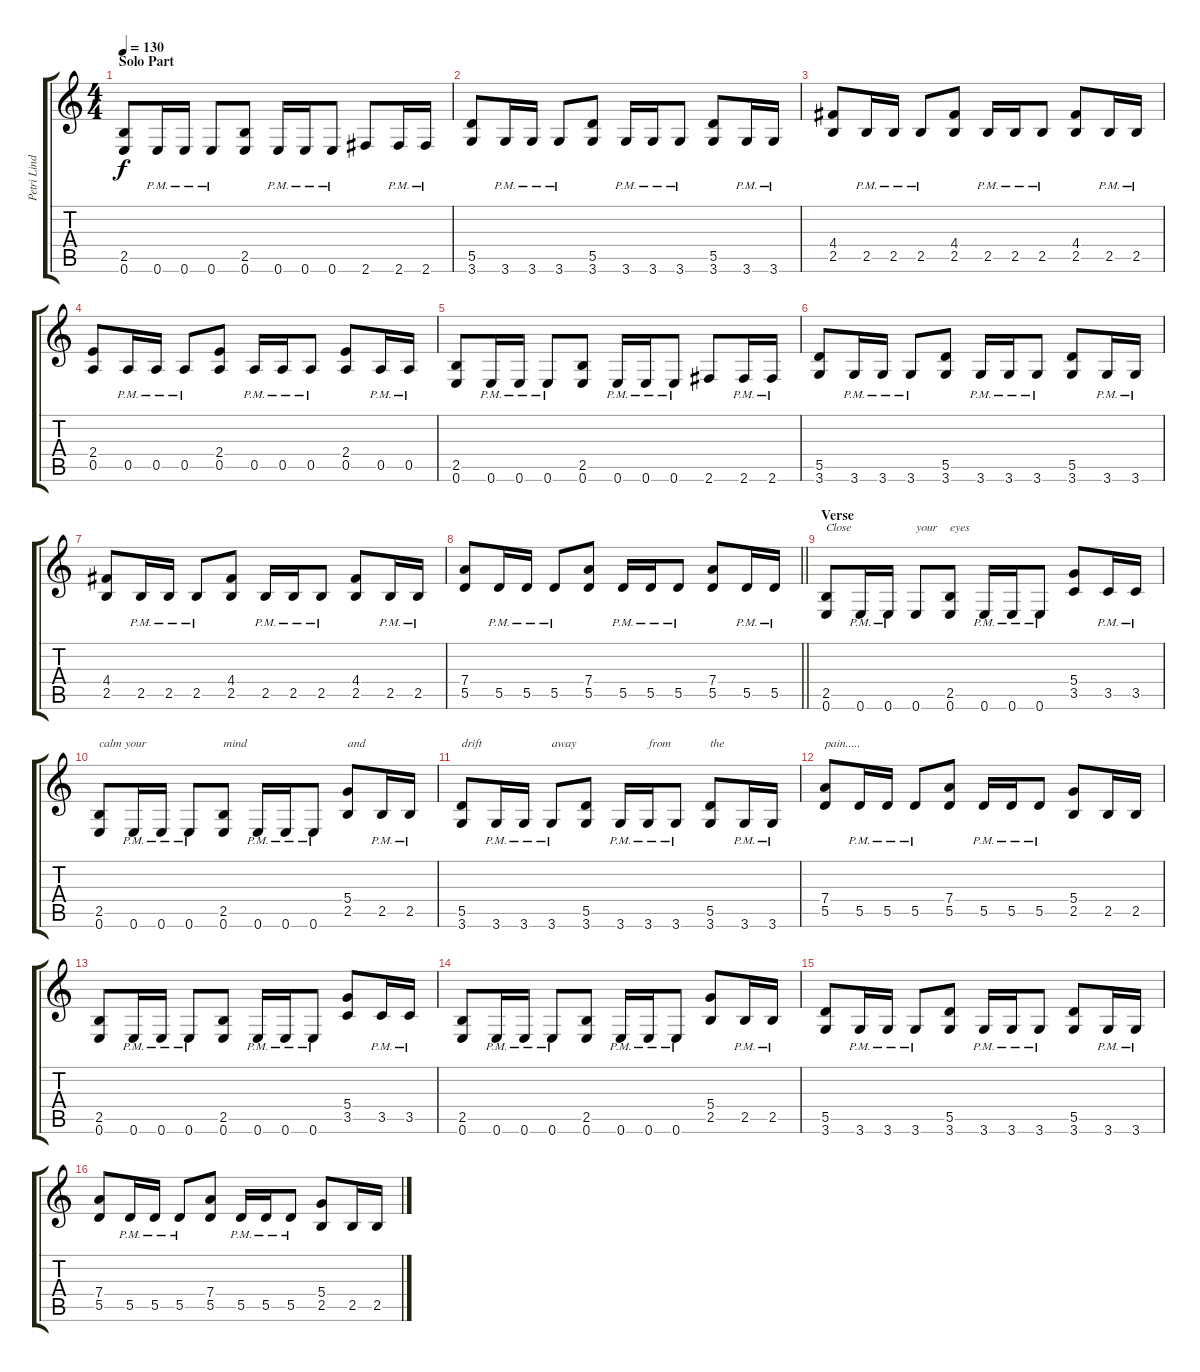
\track ("Petri Lindroos" "Petri Lind") {instrument distortionguitar}
\staff {score tabs}
\tuning (E4 B3 G3 D3 A2 E2) {hide}
\ts (4 4)
\section ("" "Solo Part")
\tempo 130
\clef g2
\ks c
(2.5 0.6).8{dy f} 0.6{pm}.16 0.6{pm}.16 0.6{pm}.8 (2.5 0.6).8 0.6{pm}.16 0.6{pm}.16 0.6{pm}.8 2.6.8 2.6{pm}.16 2.6{pm}.16 |
(5.5 3.6).8 3.6{pm}.16 3.6{pm}.16 3.6{pm}.8 (5.5 3.6).8 3.6{pm}.16 3.6{pm}.16 3.6{pm}.8 (5.5 3.6).8 3.6{pm}.16 3.6{pm}.16 |
(4.4 2.5).8 2.5{pm}.16 2.5{pm}.16 2.5{pm}.8 (4.4 2.5).8 2.5{pm}.16 2.5{pm}.16 2.5{pm}.8 (4.4 2.5).8 2.5{pm}.16 2.5{pm}.16 |
(2.4 0.5).8 0.5{pm}.16 0.5{pm}.16 0.5{pm}.8 (2.4 0.5).8 0.5{pm}.16 0.5{pm}.16 0.5{pm}.8 (2.4 0.5).8 0.5{pm}.16 0.5{pm}.16 |
(2.5 0.6).8 0.6{pm}.16 0.6{pm}.16 0.6{pm}.8 (2.5 0.6).8 0.6{pm}.16 0.6{pm}.16 0.6{pm}.8 2.6.8 2.6{pm}.16 2.6{pm}.16 |
(5.5 3.6).8 3.6{pm}.16 3.6{pm}.16 3.6{pm}.8 (5.5 3.6).8 3.6{pm}.16 3.6{pm}.16 3.6{pm}.8 (5.5 3.6).8 3.6{pm}.16 3.6{pm}.16 |
(4.4 2.5).8 2.5{pm}.16 2.5{pm}.16 2.5{pm}.8 (4.4 2.5).8 2.5{pm}.16 2.5{pm}.16 2.5{pm}.8 (4.4 2.5).8 2.5{pm}.16 2.5{pm}.16 |
\barLineRight lightlight
(7.4 5.5).8 5.5{pm}.16 5.5{pm}.16 5.5{pm}.8 (7.4 5.5).8 5.5{pm}.16 5.5{pm}.16 5.5{pm}.8 (7.4 5.5).8 5.5{pm}.16 5.5{pm}.16 |
\section ("" "Verse")
(2.5 0.6).8{txt "Close"} 0.6{pm}.16 0.6{pm}.16 0.6.8{txt "your"} (2.5 0.6).8{txt "eyes"} 0.6{pm}.16 0.6{pm}.16 0.6{pm}.8 (5.4 3.5).8 3.5{pm}.16 3.5{pm}.16 |
(2.5 0.6).8{txt "calm your"} 0.6{pm}.16 0.6{pm}.16 0.6{pm}.8 (2.5 0.6).8{txt "mind"} 0.6{pm}.16 0.6{pm}.16 0.6{pm}.8 (5.4 2.5).8{txt "and"} 2.5{pm}.16 2.5{pm}.16 |
(5.5 3.6).8{txt "drift"} 3.6{pm}.16 3.6{pm}.16 3.6{pm}.8{txt "away"} (5.5 3.6).8 3.6{pm}.16 3.6{pm}.16{txt "from"} 3.6{pm}.8 (5.5 3.6).8{txt "the"} 3.6{pm}.16 3.6{pm}.16 |
(7.4 5.5).8{txt "pain....."} 5.5{pm}.16 5.5{pm}.16 5.5{pm}.8 (7.4 5.5).8 5.5{pm}.16 5.5{pm}.16 5.5{pm}.8 (5.4 2.5).8 2.5.16 2.5.16 |
(2.5 0.6).8 0.6{pm}.16 0.6{pm}.16 0.6{pm}.8 (2.5 0.6).8 0.6{pm}.16 0.6{pm}.16 0.6{pm}.8 (5.4 3.5).8 3.5{pm}.16 3.5{pm}.16 |
(2.5 0.6).8 0.6{pm}.16 0.6{pm}.16 0.6{pm}.8 (2.5 0.6).8 0.6{pm}.16 0.6{pm}.16 0.6{pm}.8 (5.4 2.5).8 2.5{pm}.16 2.5{pm}.16 |
(5.5 3.6).8 3.6{pm}.16 3.6{pm}.16 3.6{pm}.8 (5.5 3.6).8 3.6{pm}.16 3.6{pm}.16 3.6{pm}.8 (5.5 3.6).8 3.6{pm}.16 3.6{pm}.16 |
(7.4 5.5).8 5.5{pm}.16 5.5{pm}.16 5.5{pm}.8 (7.4 5.5).8 5.5{pm}.16 5.5{pm}.16 5.5{pm}.8 (5.4 2.5).8 2.5.16 2.5.16
